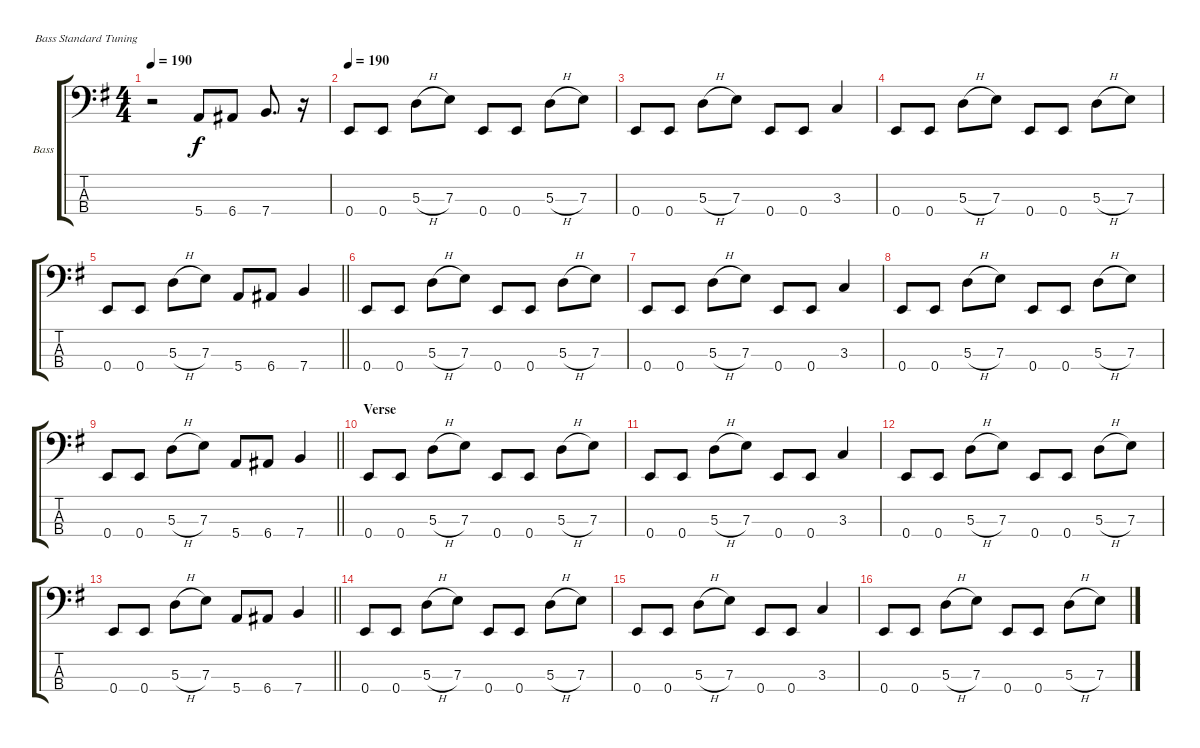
\bracketExtendMode groupsimilarinstruments
\firstSystemTrackNameOrientation horizontal
\otherSystemsTrackNameOrientation horizontal
\track ("Bass" "Bass") {instrument electricbassfinger}
\staff {score tabs}
\tuning (G2 D2 A1 E1)
\ts (4 4)
\tempo 190
\clef f4
\ks g
r.2{dy f} 5.4.8 6.4.8 7.4.8{d} r.16 |
\tempo 190
\scale
0.340426 0.4.8 0.4.8 5.3{h}.8 7.3.8 0.4.8 0.4.8 5.3{h}.8 7.3.8 |
\scale
0.319149 0.4.8 0.4.8 5.3{h}.8 7.3.8 0.4.8 0.4.8 3.3.4 |
\scale
0.340426 0.4.8 0.4.8 5.3{h}.8 7.3.8 0.4.8 0.4.8 5.3{h}.8 7.3.8 |
\scale
0.36214
\barLineRight lightlight
0.4.8 0.4.8 5.3{h}.8 7.3.8 5.4.8 6.4.8 7.4.4 |
\scale
0.329218 0.4.8 0.4.8 5.3{h}.8 7.3.8 0.4.8 0.4.8 5.3{h}.8 7.3.8 |
\scale
0.308642 0.4.8 0.4.8 5.3{h}.8 7.3.8 0.4.8 0.4.8 3.3.4 |
\scale
0.322581 0.4.8 0.4.8 5.3{h}.8 7.3.8 0.4.8 0.4.8 5.3{h}.8 7.3.8 |
\scale
0.354839
\barLineRight lightlight
0.4.8 0.4.8 5.3{h}.8 7.3.8 5.4.8 6.4.8 7.4.4 |
\section ("" "Verse")
\scale
0.322581 0.4.8 0.4.8 5.3{h}.8 7.3.8 0.4.8 0.4.8 5.3{h}.8 7.3.8 |
\scale
0.308642 0.4.8 0.4.8 5.3{h}.8 7.3.8 0.4.8 0.4.8 3.3.4 |
\scale
0.329218 0.4.8 0.4.8 5.3{h}.8 7.3.8 0.4.8 0.4.8 5.3{h}.8 7.3.8 |
\scale
0.36214
\barLineRight lightlight
0.4.8 0.4.8 5.3{h}.8 7.3.8 5.4.8 6.4.8 7.4.4 |
\scale
0.340426 0.4.8 0.4.8 5.3{h}.8 7.3.8 0.4.8 0.4.8 5.3{h}.8 7.3.8 |
\scale
0.319149 0.4.8 0.4.8 5.3{h}.8 7.3.8 0.4.8 0.4.8 3.3.4 |
\scale
0.340426 0.4.8 0.4.8 5.3{h}.8 7.3.8 0.4.8 0.4.8 5.3{h}.8 7.3.8
